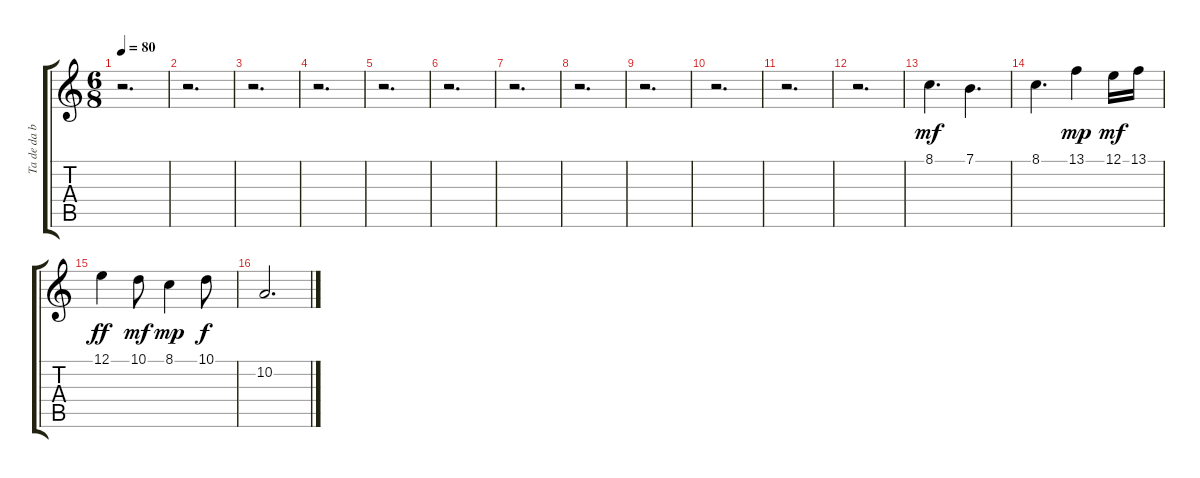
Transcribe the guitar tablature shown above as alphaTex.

\track ("Ta de da background" "Ta de da b") {instrument ocarina}
\staff {score tabs}
\tuning (E4 B3 G3 D3 A2 E2) {hide}
\ts (6 8)
\tempo 80
\clef g2
\ks c
r.2{d dy f} |
r.2{d} |
r.2{d} |
r.2{d} |
r.2{d} |
r.2{d} |
r.2{d} |
r.2{d} |
r.2{d} |
r.2{d} |
r.2{d} |
r.2{d} |
8.1.4{d dy mf} 7.1.4{d} |
8.1.4{d} 13.1.4{dy mp} 12.1.16{dy mf} 13.1.16 |
12.1.4{dy ff} 10.1.8{dy mf} 8.1.4{dy mp} 10.1.8{dy f} |
10.2.2{d}
